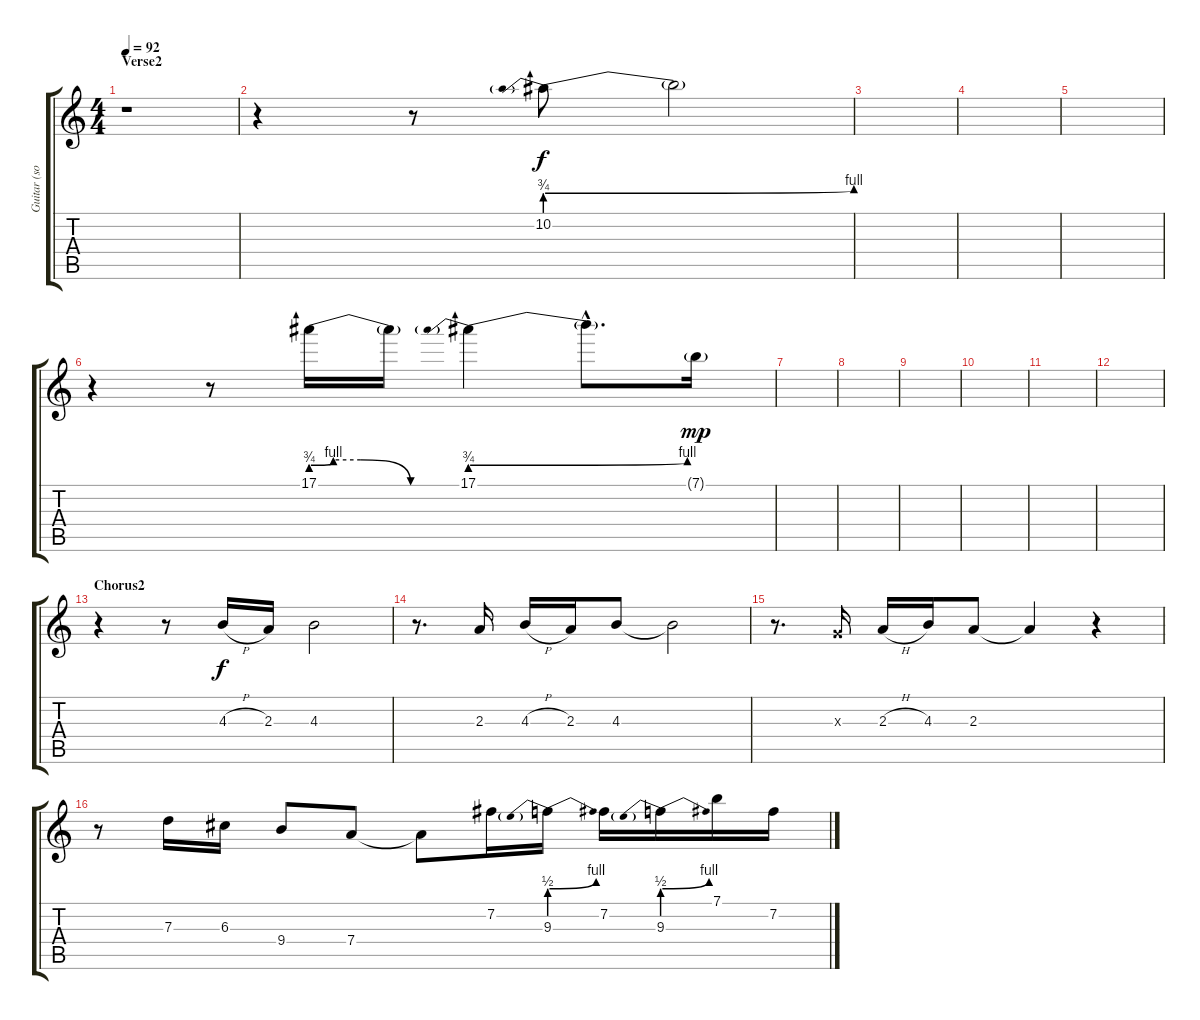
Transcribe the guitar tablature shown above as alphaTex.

\track ("Guitar (solo)" "Guitar (so") {instrument overdrivenguitar}
\staff {score tabs}
\tuning (E4 B3 G3 D3 A2 E2) {hide}
\ts (4 4)
\section ("" "Verse2")
\tempo 92
\clef g2
\ks c
r.1{dy f} |
r.4 r.8 10.2{be (prebendbend 0 3 60 4)}.8 10.2{t}.2 |
|
|
|
r.4 r.8 17.1{be (custom 0 3 9 4 20 4 40 0 60 0)}.16 17.1{t}.16 17.1{be (prebendbend 0 3 60 4)}.4 17.1{hac t}.8{d} 7.1{g}.16{dy mp} |
|
|
|
|
|
|
\section ("" "Chorus2")
r.4 r.8 4.3{h}.16{dy f} 2.3.16 4.3.2 |
r.8{d} 2.3.16 4.3{h}.16 2.3.16 4.3.8 4.3{t}.2 |
r.8{d} 0.3{x}.16 2.3{h}.16 4.3.16 2.3.8 2.3{t}.4 r.4 |
r.8 7.3.16 6.3.16 9.4.8 7.4.8 7.4{t}.8 7.2.16 9.3{be (prebendbend 0 2 60 4)}.16 7.2.16 9.3{be (prebendbend 0 2 60 4)}.16 7.1.16 7.2.16
